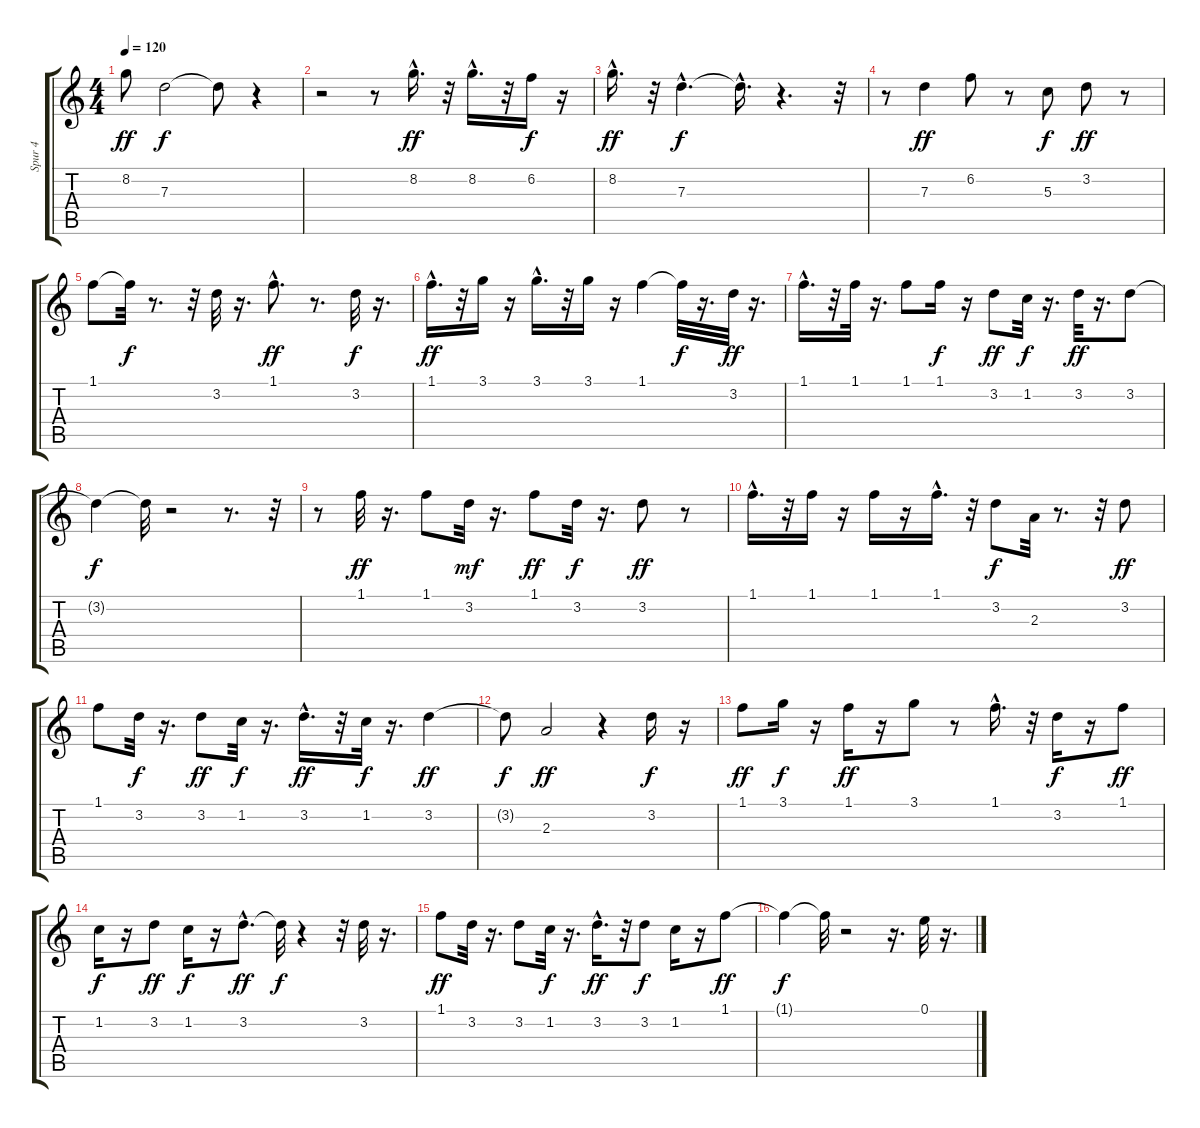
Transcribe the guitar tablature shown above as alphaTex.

\track ("Spur 4" "Spur 4") {instrument synthbass2}
\staff {score tabs}
\tuning (E4 B3 G3 D3 A2 E2) {hide}
\ts (4 4)
\tempo 120
\clef g2
\ks c
8.2.8{dy ff} 7.3.2{dy f} 7.3{t}.8 r.4 |
r.2 r.8 8.2{hac}.16{d dy ff} r.32 8.2{hac}.16{d} r.32 6.2.16{dy f} r.16 |
8.2{hac}.16{d dy ff} r.32 7.3{hac}.4{d dy f} 7.3{hac t}.16{d} r.4{d} r.32 |
r.8 7.3.4{dy ff} 6.2.8 r.8 5.3.8{dy f} 3.2.8{dy ff} r.8 |
1.1.8 1.1{t}.32{dy f} r.8{d} r.32 3.2.32 r.16{d} 1.1{hac}.8{d dy ff} r.8{d} 3.2.32{dy f} r.16{d} |
1.1{hac}.16{d dy ff} r.32 3.1.16 r.16 3.1{hac}.16{d} r.32 3.1.16 r.16 1.1.4 1.1{t}.32{dy f} r.16{d} 3.2.32{dy ff} r.16{d} |
1.1{hac}.16{d} r.32 1.1.32 r.16{d} 1.1.8 1.1.16{dy f} r.16 3.2.8{dy ff} 1.2.32{dy f} r.16{d} 3.2.32{dy ff} r.16{d} 3.2.8 |
3.2{t}.4{dy f} 3.2{t}.32 r.2 r.8{d} r.32 |
r.8 1.1.32{dy ff} r.16{d} 1.1.8 3.2.32{dy mf} r.16{d} 1.1.8{dy ff} 3.2.32{dy f} r.16{d} 3.2.8{dy ff} r.8 |
1.1{hac}.16{d} r.32 1.1.16 r.16 1.1.16 r.16 1.1{hac}.16{d} r.32 3.2.8{dy f} 2.3.32 r.8{d} r.32 3.2.8{dy ff} |
1.1.8 3.2.32{dy f} r.16{d} 3.2.8{dy ff} 1.2.32{dy f} r.16{d} 3.2{hac}.16{d dy ff} r.32 1.2.32{dy f} r.16{d} 3.2.4{dy ff} |
3.2{t}.8{dy f} 2.3.2{dy ff} r.4 3.2.16{dy f} r.16 |
1.1.8{dy ff} 3.1.16{dy f} r.16 1.1.16{dy ff} r.16 3.1.8 r.8 1.1{hac}.16{d} r.32 3.2.16{dy f} r.16 1.1.8{dy ff} |
1.2.16{dy f} r.16 3.2.8{dy ff} 1.2.16{dy f} r.16 3.2{hac}.8{d dy ff} 3.2{t}.32{dy f} r.4 r.32 3.2.32 r.16{d} |
1.1.8{dy ff} 3.2.32 r.16{d} 3.2.8 1.2.32{dy f} r.16{d} 3.2{hac}.16{d dy ff} r.32 3.2.8{dy f} 1.2.16 r.16 1.1.8{dy ff} |
1.1{t}.4{dy f} 1.1{t}.32 r.2 r.16{d} 0.1.32 r.16{d}
